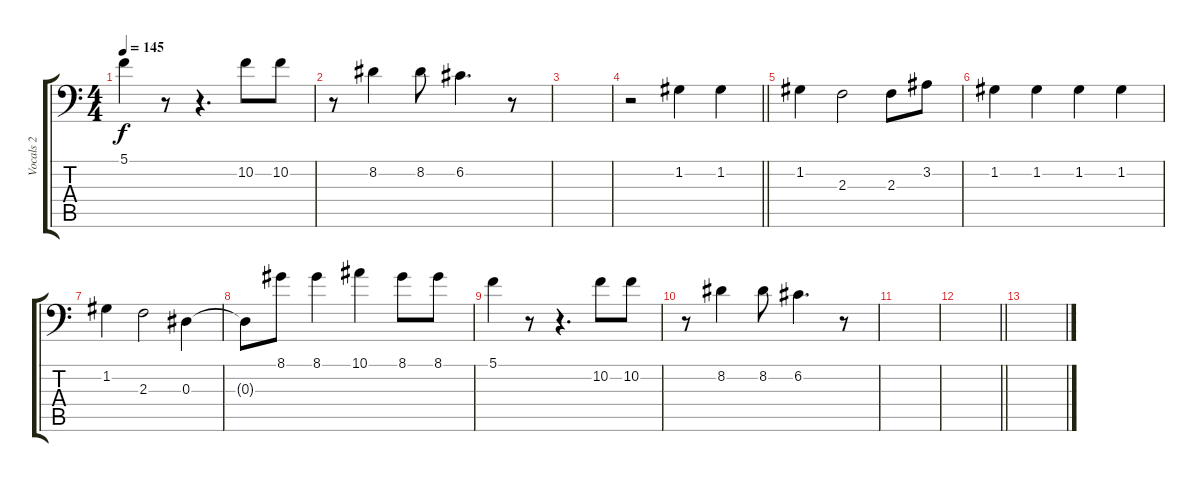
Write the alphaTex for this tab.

\track ("Vocals 2" "Vocals 2") {instrument lead2sawtooth}
\staff {score tabs}
\tuning (C4 G3 Eb3 Bb2 F2 Bb1) {hide}
\ts (4 4)
\tempo 145
\clef f4
\ks c
5.1.4{dy f} r.8 r.4{d} 10.2.8 10.2.8 |
r.8 8.2.4 8.2.8 6.2.4{d} r.8 |
|
\barLineRight lightlight
r.2 1.2.4 1.2.4 |
1.2.4 2.3.2 2.3.8 3.2.8 |
1.2.4 1.2.4 1.2.4 1.2.4 |
1.2.4 2.3.2 0.3.4 |
0.3{t}.8 8.1.8 8.1.4 10.1.4 8.1.8 8.1.8 |
5.1.4 r.8 r.4{d} 10.2.8 10.2.8 |
r.8 8.2.4 8.2.8 6.2.4{d} r.8 |
|
\barLineRight lightlight
|
\section ("" "")
